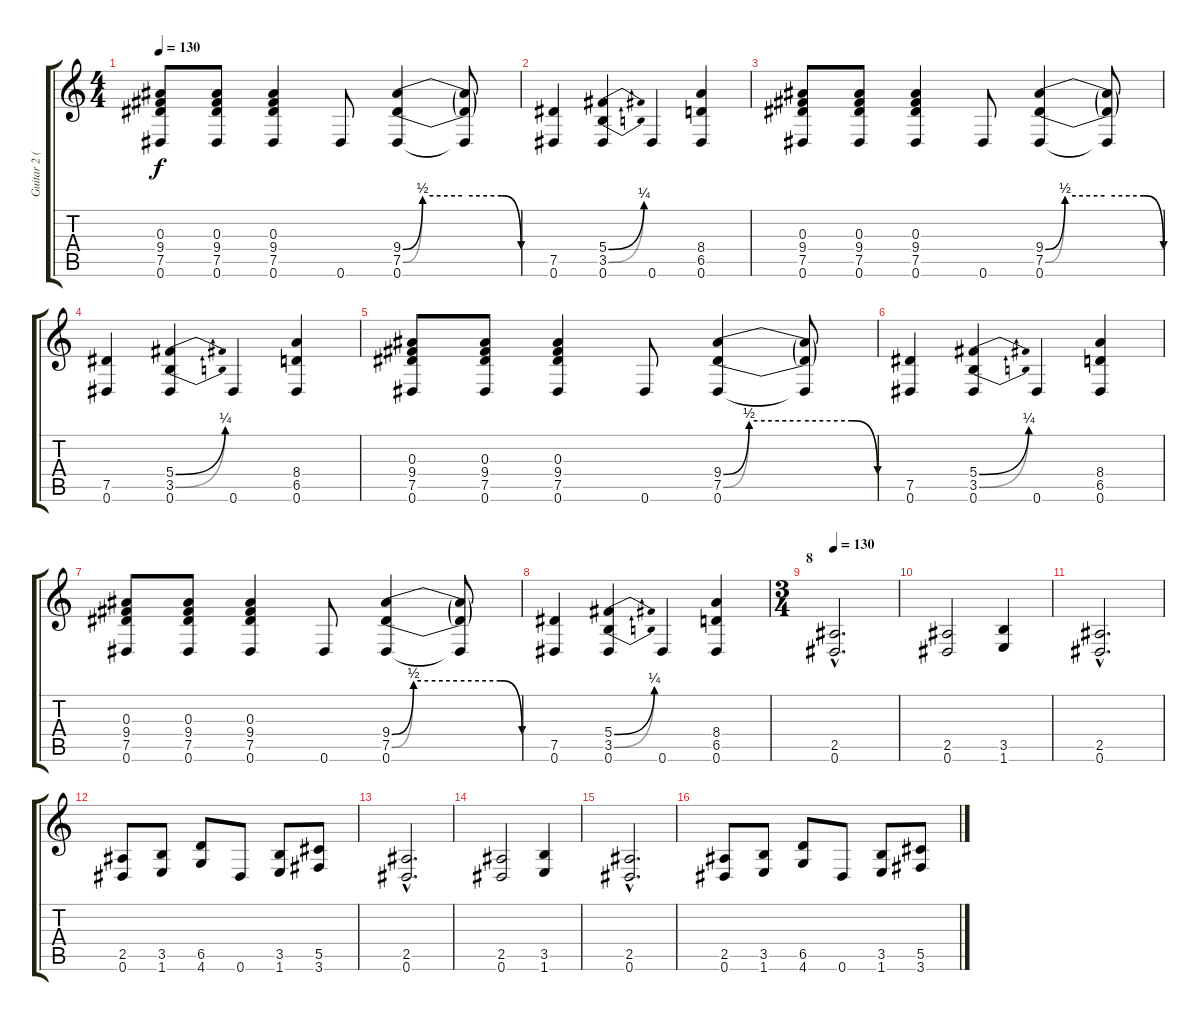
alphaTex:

\track ("Guitar 2 (tuned half step down)" "Guitar 2 (") {instrument distortionguitar}
\staff {score tabs}
\tuning (Eb4 Bb3 Gb3 Db3 Ab2 Eb2) {hide}
\ts (4 4)
\tempo 130
\clef g2
\ks c
(0.3 9.4 7.5 0.6).8{dy f} (0.3 9.4 7.5 0.6).8 (0.3 9.4 7.5 0.6).4 0.6.8 (9.4{be (custom 0 0 10 2 30 2 50 2 60 0)} 7.5{be (custom 0 0 10 2 30 2 50 2 60 0)} 0.6).4 (9.4{t} 7.5{t} 0.6{t}).8 |
(7.5 0.6).4 (5.4{be (bend 0 0 60 1)} 3.5{be (bend 0 0 60 1)} 0.6).4 0.6.4 (8.4 6.5 0.6).4 |
(0.3 9.4 7.5 0.6).8 (0.3 9.4 7.5 0.6).8 (0.3 9.4 7.5 0.6).4 0.6.8 (9.4{be (custom 0 0 10 2 30 2 50 2 60 0)} 7.5{be (custom 0 0 10 2 30 2 50 2 60 0)} 0.6).4 (9.4{t} 7.5{t} 0.6{t}).8 |
(7.5 0.6).4 (5.4{be (bend 0 0 60 1)} 3.5{be (bend 0 0 60 1)} 0.6).4 0.6.4 (8.4 6.5 0.6).4 |
(0.3 9.4 7.5 0.6).8 (0.3 9.4 7.5 0.6).8 (0.3 9.4 7.5 0.6).4 0.6.8 (9.4{be (custom 0 0 10 2 30 2 50 2 60 0)} 7.5{be (custom 0 0 10 2 30 2 50 2 60 0)} 0.6).4 (9.4{t} 7.5{t} 0.6{t}).8 |
(7.5 0.6).4 (5.4{be (bend 0 0 60 1)} 3.5{be (bend 0 0 60 1)} 0.6).4 0.6.4 (8.4 6.5 0.6).4 |
(0.3 9.4 7.5 0.6).8 (0.3 9.4 7.5 0.6).8 (0.3 9.4 7.5 0.6).4 0.6.8 (9.4{be (custom 0 0 10 2 30 2 50 2 60 0)} 7.5{be (custom 0 0 10 2 30 2 50 2 60 0)} 0.6).4 (9.4{t} 7.5{t} 0.6{t}).8 |
(7.5 0.6).4 (5.4{be (bend 0 0 60 1)} 3.5{be (bend 0 0 60 1)} 0.6).4 0.6.4 (8.4 6.5 0.6).4 |
\ts (3 4)
\section ("" "8")
\tempo 130
(2.5{hac} 0.6{hac}).2{d} |
(2.5 0.6).2 (3.5 1.6).4 |
(2.5{hac} 0.6{hac}).2{d} |
(2.5 0.6).8 (3.5 1.6).8 (6.5 4.6).8 0.6.8 (3.5 1.6).8 (5.5 3.6).8 |
(2.5{hac} 0.6{hac}).2{d} |
(2.5 0.6).2 (3.5 1.6).4 |
(2.5{hac} 0.6{hac}).2{d} |
(2.5 0.6).8 (3.5 1.6).8 (6.5 4.6).8 0.6.8 (3.5 1.6).8 (5.5 3.6).8
